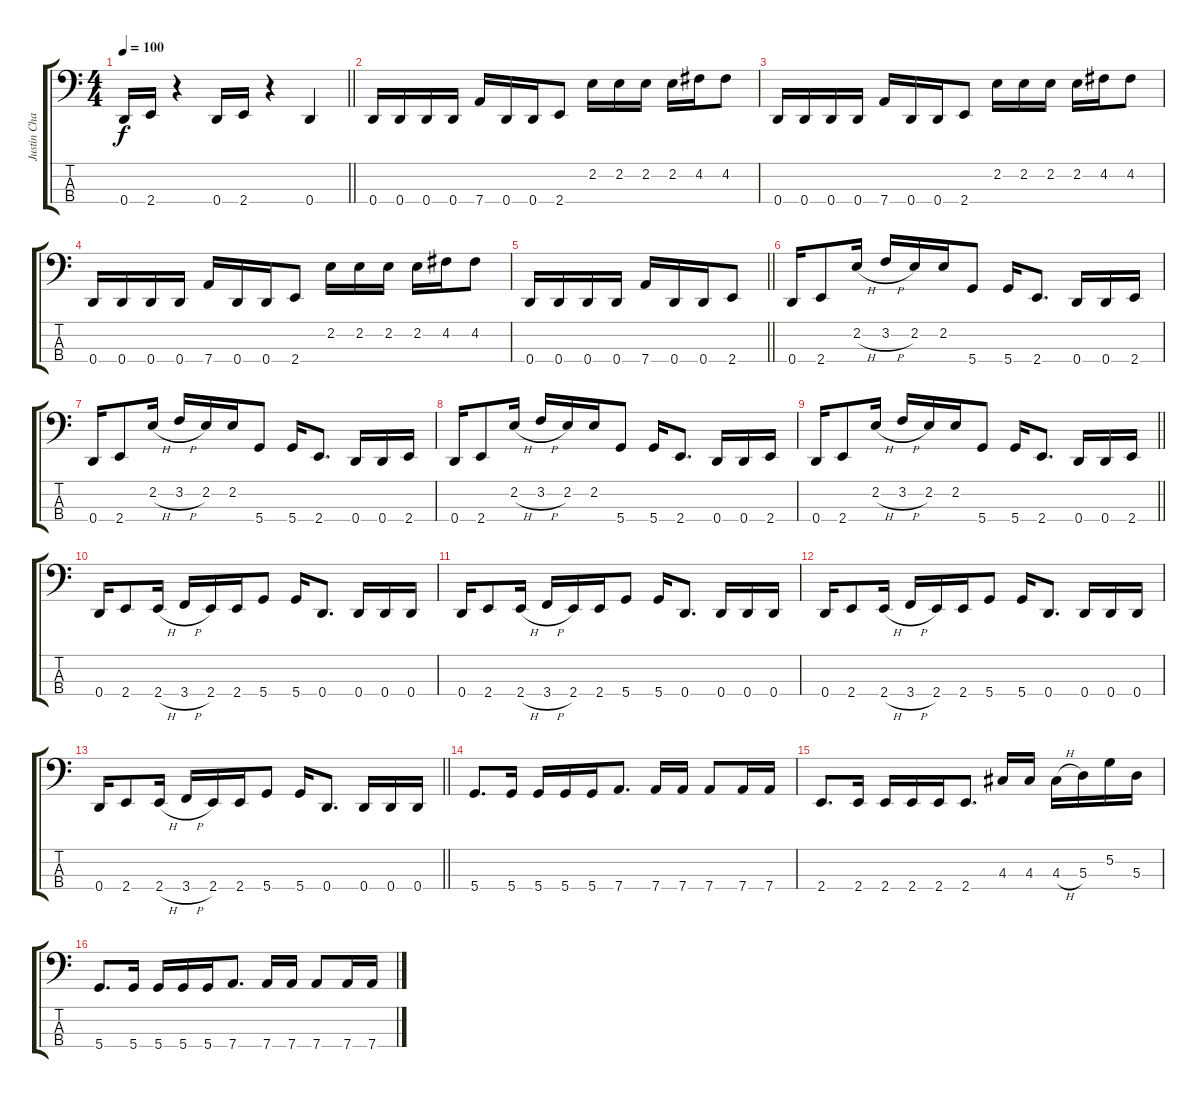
\track ("Justin Chacellor" "Justin Cha") {instrument electricbasspick}
\staff {score tabs}
\tuning (G2 D2 A1 D1) {hide}
\ts (4 4)
\tempo 100
\clef f4
\barLineRight lightlight
\ks c
0.4.16{dy f} 2.4.16 r.4 0.4.16 2.4.16 r.4 0.4.4 |
0.4.16 0.4.16 0.4.16 0.4.16 7.4.16 0.4.16 0.4.16 2.4.8 2.2.16 2.2.16 2.2.16 2.2.16 4.2.16 4.2.8 |
0.4.16 0.4.16 0.4.16 0.4.16 7.4.16 0.4.16 0.4.16 2.4.8 2.2.16 2.2.16 2.2.16 2.2.16 4.2.16 4.2.8 |
0.4.16 0.4.16 0.4.16 0.4.16 7.4.16 0.4.16 0.4.16 2.4.8 2.2.16 2.2.16 2.2.16 2.2.16 4.2.16 4.2.8 |
\barLineRight lightlight
0.4.16 0.4.16 0.4.16 0.4.16 7.4.16 0.4.16 0.4.16 2.4.8 |
0.4.16 2.4.8 2.2{h}.16 3.2{h}.16 2.2.16 2.2.16 5.4.8 5.4.16 2.4.8{d} 0.4.16 0.4.16 2.4.16 |
0.4.16 2.4.8 2.2{h}.16 3.2{h}.16 2.2.16 2.2.16 5.4.8 5.4.16 2.4.8{d} 0.4.16 0.4.16 2.4.16 |
0.4.16 2.4.8 2.2{h}.16 3.2{h}.16 2.2.16 2.2.16 5.4.8 5.4.16 2.4.8{d} 0.4.16 0.4.16 2.4.16 |
\barLineRight lightlight
0.4.16 2.4.8 2.2{h}.16 3.2{h}.16 2.2.16 2.2.16 5.4.8 5.4.16 2.4.8{d} 0.4.16 0.4.16 2.4.16 |
0.4.16 2.4.8 2.4{h}.16 3.4{h}.16 2.4.16 2.4.16 5.4.8 5.4.16 0.4.8{d} 0.4.16 0.4.16 0.4.16 |
0.4.16 2.4.8 2.4{h}.16 3.4{h}.16 2.4.16 2.4.16 5.4.8 5.4.16 0.4.8{d} 0.4.16 0.4.16 0.4.16 |
0.4.16 2.4.8 2.4{h}.16 3.4{h}.16 2.4.16 2.4.16 5.4.8 5.4.16 0.4.8{d} 0.4.16 0.4.16 0.4.16 |
\barLineRight lightlight
0.4.16 2.4.8 2.4{h}.16 3.4{h}.16 2.4.16 2.4.16 5.4.8 5.4.16 0.4.8{d} 0.4.16 0.4.16 0.4.16 |
5.4.8{d} 5.4.16 5.4.16 5.4.16 5.4.16 7.4.8{d} 7.4.16 7.4.16 7.4.8 7.4.16 7.4.16 |
2.4.8{d} 2.4.16 2.4.16 2.4.16 2.4.16 2.4.8{d} 4.3.16 4.3.16 4.3{h}.16 5.3.16 5.2.16 5.3.16 |
5.4.8{d} 5.4.16 5.4.16 5.4.16 5.4.16 7.4.8{d} 7.4.16 7.4.16 7.4.8 7.4.16 7.4.16
